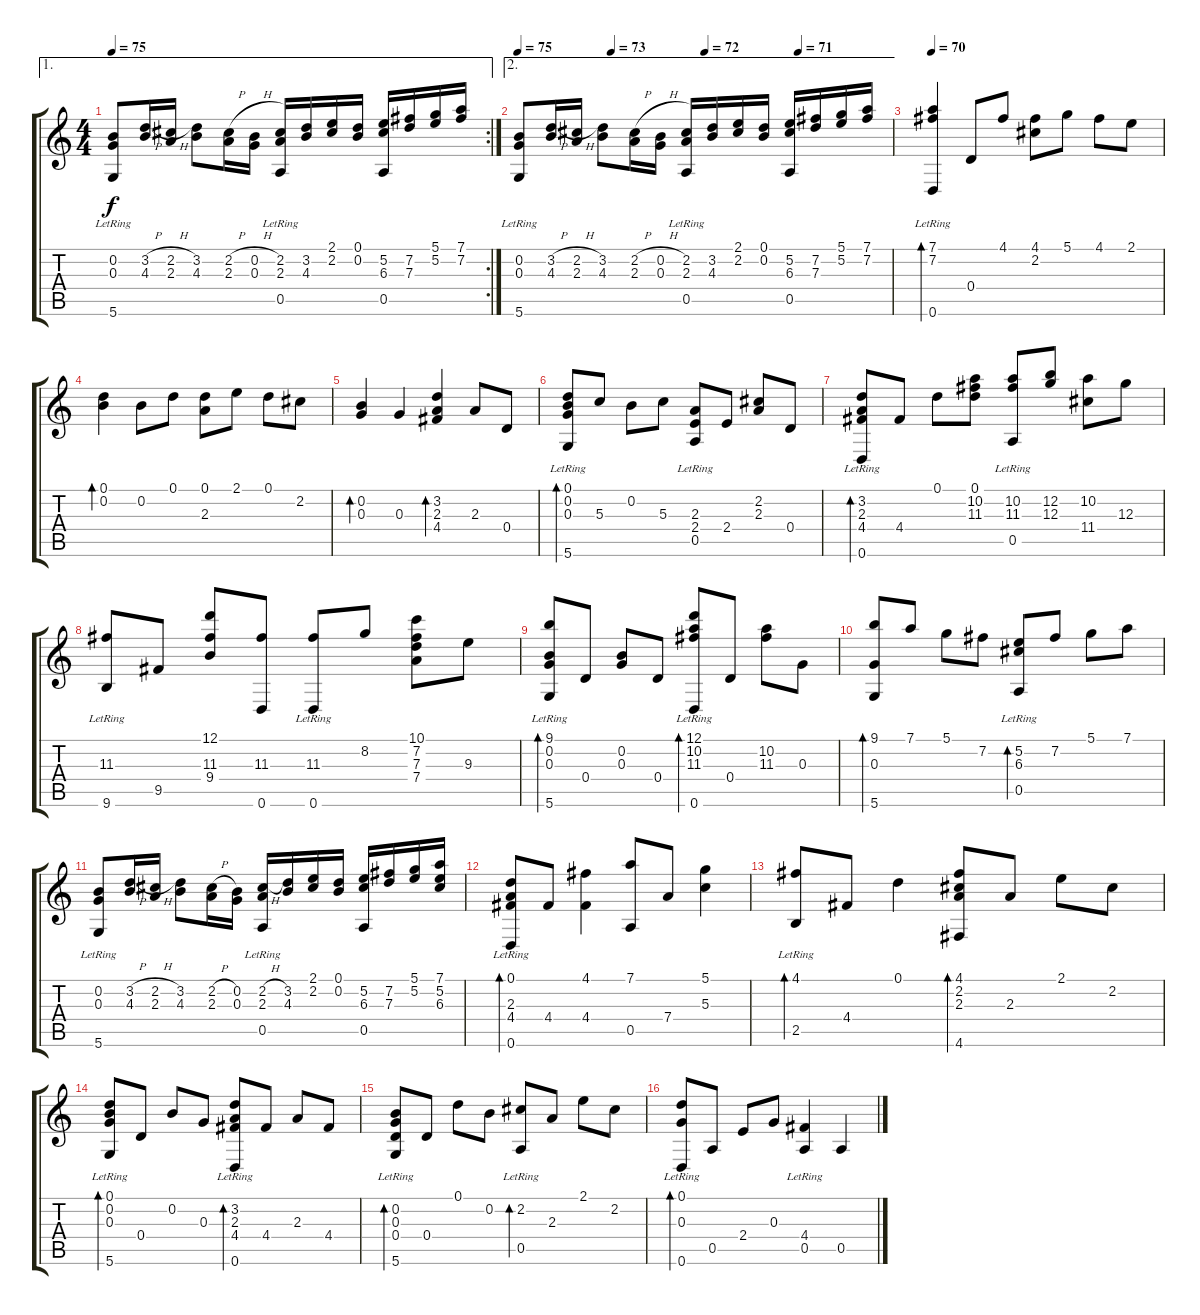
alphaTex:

\track "" {instrument acousticguitarsteel}
\staff {score tabs}
\tuning (D4 B3 G3 D3 A2 D2) {hide}
\ae 1
\rc 2
\ts (4 4)
\tempo 75
\clef g2
\ks c
(0.2 0.3 5.6{lr}).8{dy f} (3.2{h} 4.3).16 (2.2{h} 2.3).16 (3.2 4.3).8 (2.2{h} 2.3).16 (0.2{h} 0.3).16 (2.2 2.3 0.5{lr}).16 (3.2 4.3).16 (2.1 2.2).16 (0.1 0.2).16 (5.2 6.3 0.5).16 (7.2 7.3).16 (5.1 5.2).16 (7.1 7.2).16 |
\ae 2
\tempo 75
\tempo (73 0.25)
\tempo (72 0.5)
\tempo (71 0.75)
(0.2 0.3 5.6{lr}).8 (3.2{h} 4.3).16 (2.2{h} 2.3).16 (3.2 4.3).8 (2.2{h} 2.3).16 (0.2{h} 0.3).16 (2.2 2.3 0.5{lr}).16 (3.2 4.3).16 (2.1 2.2).16 (0.1 0.2).16 (5.2 6.3 0.5).16 (7.2 7.3).16 (5.1 5.2).16 (7.1 7.2).16 |
\tempo 70
(7.1 7.2 0.6{lr}).4{bd 120} 0.4.8 4.1.8 (4.1 2.2).8 5.1.8 4.1.8 2.1.8 |
(0.1 0.2).4{bd 120} 0.2.8 0.1.8 (0.1 2.3).8 2.1.8 0.1.8 2.2.8 |
(0.2 0.3).4{bd 120} 0.3.4 (3.2 2.3 4.4).4{bd 120} 2.3.8 0.4.8 |
(0.1 0.2 0.3 5.6{lr}).8{bd 120} 5.3.8 0.2.8 5.3.8 (2.3 2.4 0.5{lr}).8 2.4.8 (2.2 2.3).8 0.4.8 |
(3.2 2.3 4.4 0.6{lr}).8{bd 120} 4.4.8 0.1.8 (0.1 10.2 11.3).8 (10.2 11.3 0.5{lr}).8 (12.2 12.3).8 (10.2 11.4).8 12.3.8 |
(11.3 9.6{lr}).8 9.5.8 (12.1 11.3 9.4).8 (11.3 0.6).8 (11.3 0.6{lr}).8 8.2.8 (10.1 7.2 7.3 7.4).8 9.3.8 |
(9.1 0.2 0.3 5.6{lr}).8{bd 120} 0.4.8 (0.2 0.3).8 0.4.8 (12.1 10.2 11.3 0.6{lr}).8{bd 120} 0.4.8 (10.2 11.3).8 0.3.8 |
(9.1 0.3 5.6).8{bd 120} 7.1.8 5.1.8 7.2.8 (5.2 6.3 0.5{lr}).8{bd 120} 7.2.8 5.1.8 7.1.8 |
(0.2 0.3 5.6{lr}).8 (3.2{h} 4.3).16 (2.2{h} 2.3).16 (3.2 4.3).8 (2.2{h} 2.3).16 (0.2 0.3).16 (2.2{h} 2.3 0.5{lr}).16 (3.2 4.3).16 (2.1 2.2).16 (0.1 0.2).16 (5.2 6.3 0.5).16 (7.2 7.3).16 (5.1 5.2).16 (7.1 5.2 6.3).16 |
(0.1 2.3 4.4 0.6{lr}).8{bd 120} 4.4.8 (4.1 4.4).4 (7.1 0.5).8 7.4.8 (5.1 5.3).4 |
(4.1 2.5{lr}).8{bd 120} 4.4.8 0.1.4 (4.1 2.2 2.3 4.6).8{bd 120} 2.3.8 2.1.8 2.2.8 |
(0.1 0.2 0.3 5.6{lr}).8{bd 120} 0.4.8 0.2.8 0.3.8 (3.2 2.3 4.4 0.6{lr}).8{bd 120} 4.4.8 2.3.8 4.4.8 |
(0.2 0.3 0.4 5.6{lr}).8{bd 120} 0.4.8 0.1.8 0.2.8 (2.2 0.5{lr}).8{bd 120} 2.3.8 2.1.8 2.2.8 |
(0.1 0.3 0.6{lr}).8{bd 120} 0.5.8 2.4.8 0.3.8 (4.4 0.5{lr}).4 0.5.4
